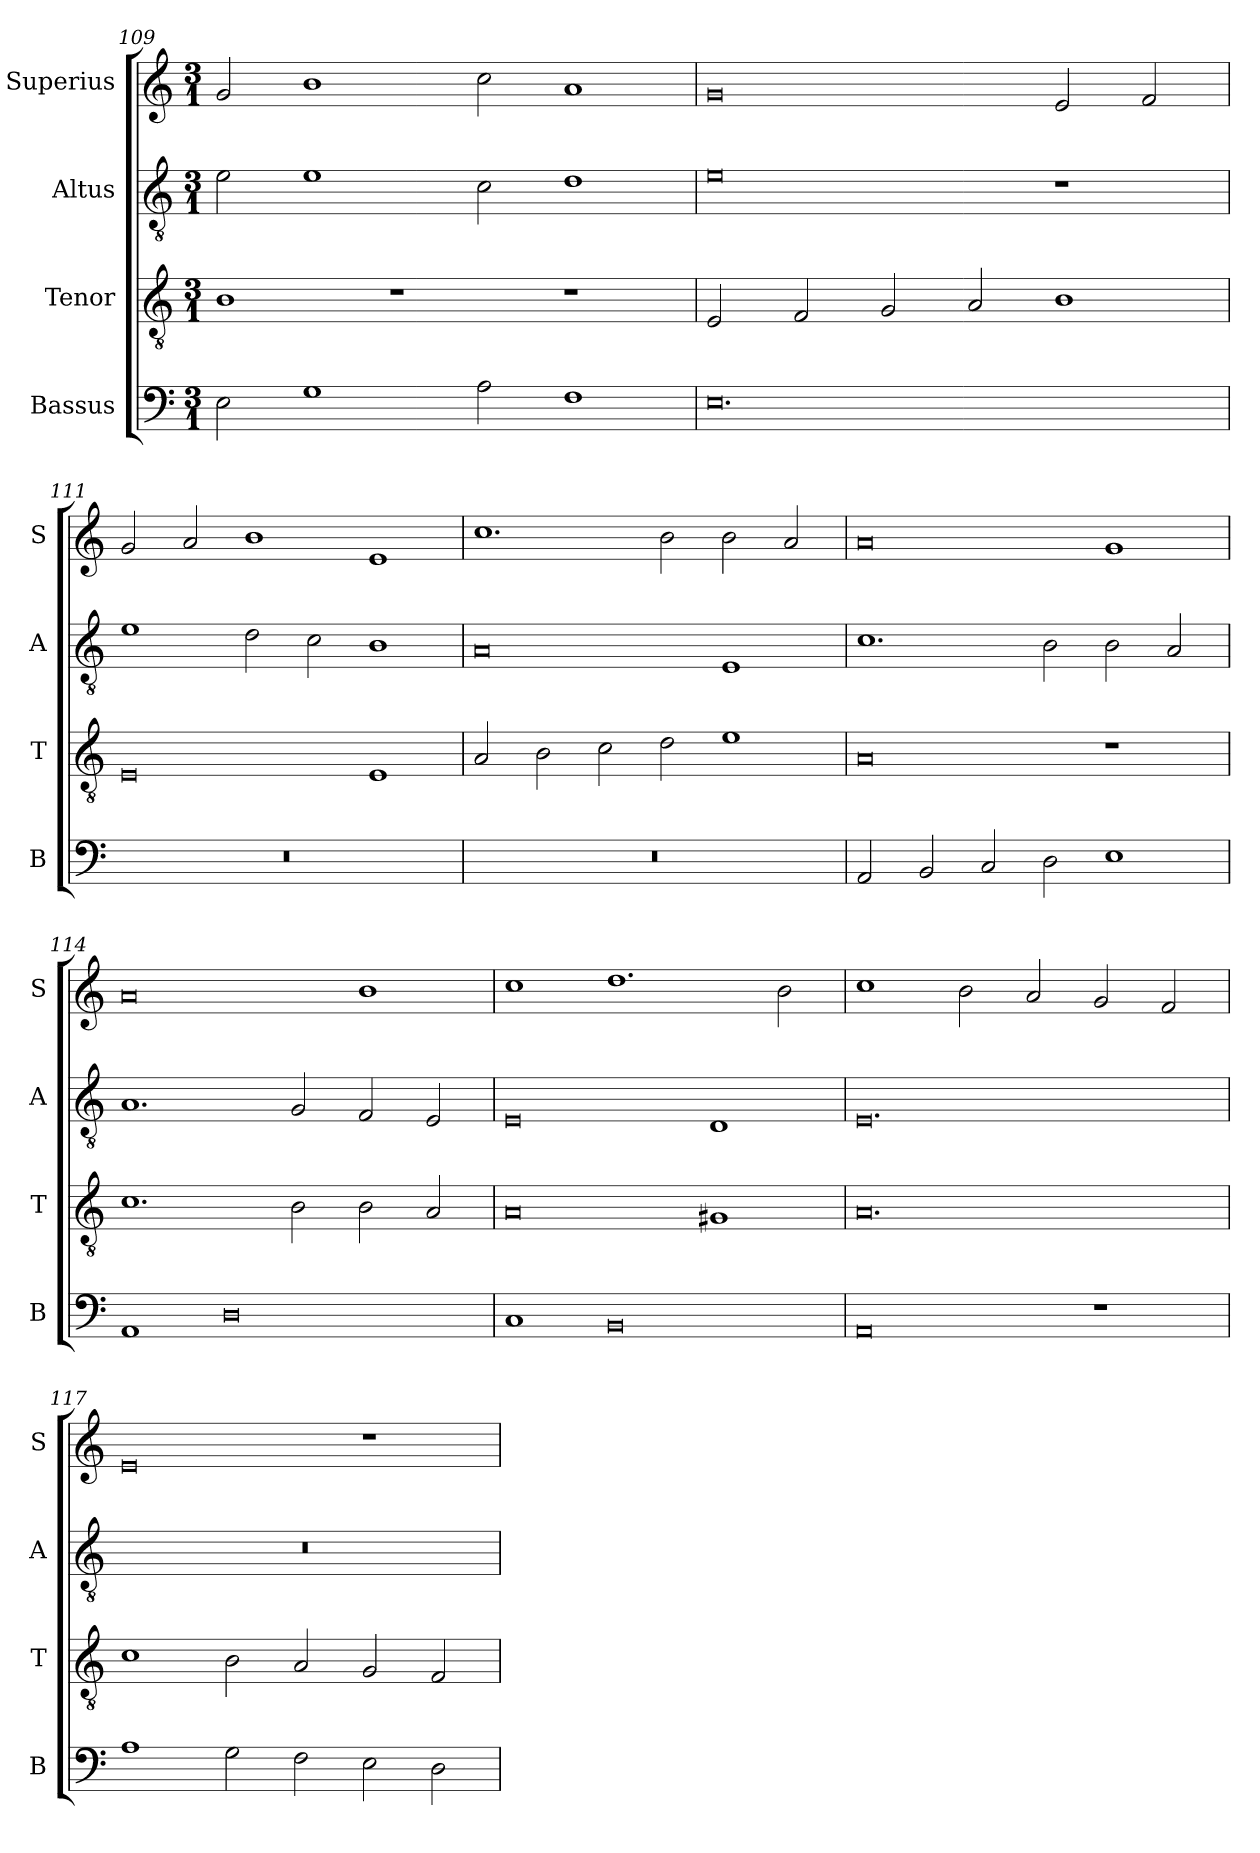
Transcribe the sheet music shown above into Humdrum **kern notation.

**kern	**kern	**kern	**kern
*part4	*part3	*part2	*part1
*staff4	*staff3	*staff2	*staff1
*I"Bassus	*I"Tenor	*I"Altus	*I"Superius
*I'B	*I'T	*I'A	*I'S
*clefF4	*clefGv2	*clefGv2	*clefG2
*k[]	*k[]	*k[]	*k[]
*M3/1	*M3/1	*M3/1	*M3/1
=109	=109	=109	=109
2E\	1B	2e\	2g/
1G	.	1e	1b
.	1r	.	.
2A\	.	2c\	2cc\
1F	1r	1d	1a
=110	=110	=110	=110
0.E	2E/	0e	0g
.	2F/	.	.
.	2G/	.	.
.	2A/	.	.
.	1B	1r	2e/
.	.	.	2f/
=111	=111	=111	=111
0.r	0E	1e	2g/
.	.	.	2a/
.	.	2d\	1b
.	.	2c\	.
.	1E	1B	1e
=112	=112	=112	=112
0.r	2A/	0A	1.cc
.	2B\	.	.
.	2c\	.	.
.	2d\	.	2b\
.	1e	1E	2b\
.	.	.	2a/
=113	=113	=113	=113
2AA/	0A	1.c	0a
2BB/	.	.	.
2C/	.	.	.
2D\	.	2B\	.
1E	1r	2B\	1g
.	.	2A/	.
=114	=114	=114	=114
1AA	1.c	1.A	0a
0D	.	.	.
.	2B\	2G/	.
.	2B\	2F/	1b
.	2A/	2E/	.
=115	=115	=115	=115
1C	0A	0E	1cc
0BB	.	.	1.dd
.	1G#X	1D	.
.	.	.	2b\
=116	=116	=116	=116
0AA	0.A	0.E	1cc
.	.	.	2b\
.	.	.	2a/
1r	.	.	2g/
.	.	.	2f/
=117	=117	=117	=117
1A	1c	0.r	0e
2G\	2B\	.	.
2F\	2A/	.	.
2E\	2G/	.	1r
2D\	2F/	.	.
=	=	=	=
*-	*-	*-	*-
